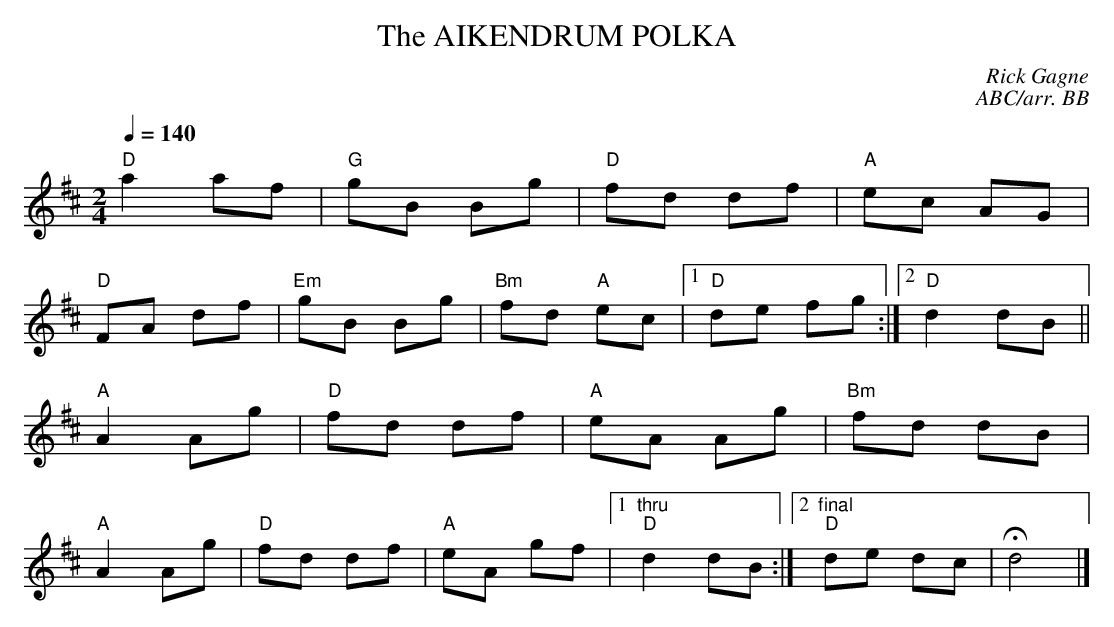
X:1
T: AIKENDRUM POLKA, The
C: Rick Gagne
C:ABC/arr. BB
Q:1/4=140
M: 2/4
L: 1/8
K: D
"D"a2 af | "G"gB Bg | "D"fd df | "A"ec AG |
"D"FA df | "Em"gB Bg | "Bm"fd "A"ec |1 "D"de fg :|2 "D"d2 dB ||
"A"A2 Ag | "D"fd df | "A"eA Ag | "Bm"fd dB |
"A"A2 Ag | "D"fd df | "A"eA gf |1 "thru""D"d2 dB :|\
[2 "final""D"de dc |Hd4|]
